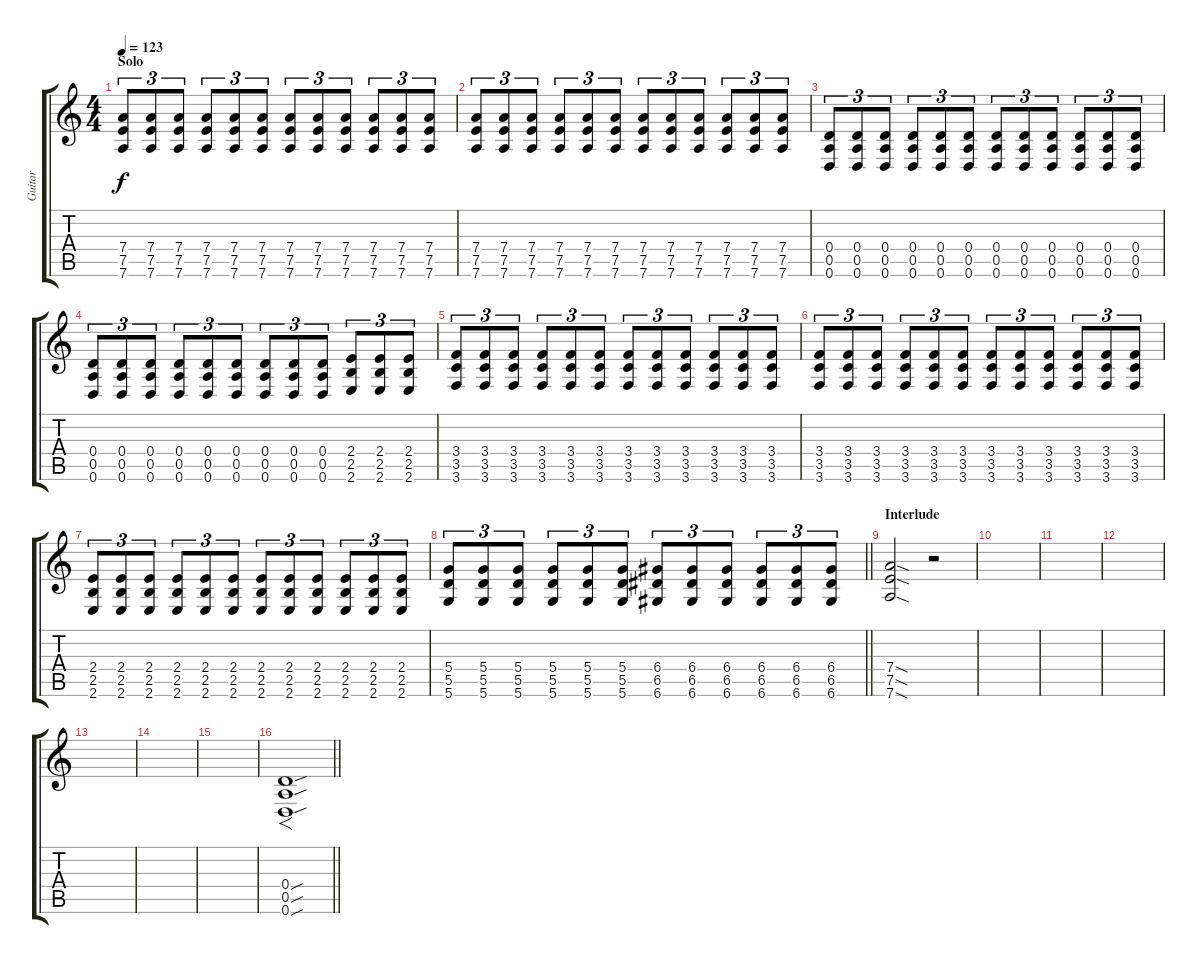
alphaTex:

\track ("Guitar" "Guitar") {instrument distortionguitar}
\staff {score tabs}
\tuning (E4 B3 G3 D3 A2 D2) {hide}
\ts (4 4)
\section ("" "Solo")
\tempo 123
\clef g2
\ks c
(7.4 7.5 7.6).8{tu (3 2) dy f} (7.4 7.5 7.6).8{tu (3 2)} (7.4 7.5 7.6).8{tu (3 2)} (7.4 7.5 7.6).8{tu (3 2)} (7.4 7.5 7.6).8{tu (3 2)} (7.4 7.5 7.6).8{tu (3 2)} (7.4 7.5 7.6).8{tu (3 2)} (7.4 7.5 7.6).8{tu (3 2)} (7.4 7.5 7.6).8{tu (3 2)} (7.4 7.5 7.6).8{tu (3 2)} (7.4 7.5 7.6).8{tu (3 2)} (7.4 7.5 7.6).8{tu (3 2)} |
(7.4 7.5 7.6).8{tu (3 2)} (7.4 7.5 7.6).8{tu (3 2)} (7.4 7.5 7.6).8{tu (3 2)} (7.4 7.5 7.6).8{tu (3 2)} (7.4 7.5 7.6).8{tu (3 2)} (7.4 7.5 7.6).8{tu (3 2)} (7.4 7.5 7.6).8{tu (3 2)} (7.4 7.5 7.6).8{tu (3 2)} (7.4 7.5 7.6).8{tu (3 2)} (7.4 7.5 7.6).8{tu (3 2)} (7.4 7.5 7.6).8{tu (3 2)} (7.4 7.5 7.6).8{tu (3 2)} |
(0.4 0.5 0.6).8{tu (3 2)} (0.4 0.5 0.6).8{tu (3 2)} (0.4 0.5 0.6).8{tu (3 2)} (0.4 0.5 0.6).8{tu (3 2)} (0.4 0.5 0.6).8{tu (3 2)} (0.4 0.5 0.6).8{tu (3 2)} (0.4 0.5 0.6).8{tu (3 2)} (0.4 0.5 0.6).8{tu (3 2)} (0.4 0.5 0.6).8{tu (3 2)} (0.4 0.5 0.6).8{tu (3 2)} (0.4 0.5 0.6).8{tu (3 2)} (0.4 0.5 0.6).8{tu (3 2)} |
(0.4 0.5 0.6).8{tu (3 2)} (0.4 0.5 0.6).8{tu (3 2)} (0.4 0.5 0.6).8{tu (3 2)} (0.4 0.5 0.6).8{tu (3 2)} (0.4 0.5 0.6).8{tu (3 2)} (0.4 0.5 0.6).8{tu (3 2)} (0.4 0.5 0.6).8{tu (3 2)} (0.4 0.5 0.6).8{tu (3 2)} (0.4 0.5 0.6).8{tu (3 2)} (2.4 2.5 2.6).8{tu (3 2)} (2.4 2.5 2.6).8{tu (3 2)} (2.4 2.5 2.6).8{tu (3 2)} |
(3.4 3.5 3.6).8{tu (3 2)} (3.4 3.5 3.6).8{tu (3 2)} (3.4 3.5 3.6).8{tu (3 2)} (3.4 3.5 3.6).8{tu (3 2)} (3.4 3.5 3.6).8{tu (3 2)} (3.4 3.5 3.6).8{tu (3 2)} (3.4 3.5 3.6).8{tu (3 2)} (3.4 3.5 3.6).8{tu (3 2)} (3.4 3.5 3.6).8{tu (3 2)} (3.4 3.5 3.6).8{tu (3 2)} (3.4 3.5 3.6).8{tu (3 2)} (3.4 3.5 3.6).8{tu (3 2)} |
(3.4 3.5 3.6).8{tu (3 2)} (3.4 3.5 3.6).8{tu (3 2)} (3.4 3.5 3.6).8{tu (3 2)} (3.4 3.5 3.6).8{tu (3 2)} (3.4 3.5 3.6).8{tu (3 2)} (3.4 3.5 3.6).8{tu (3 2)} (3.4 3.5 3.6).8{tu (3 2)} (3.4 3.5 3.6).8{tu (3 2)} (3.4 3.5 3.6).8{tu (3 2)} (3.4 3.5 3.6).8{tu (3 2)} (3.4 3.5 3.6).8{tu (3 2)} (3.4 3.5 3.6).8{tu (3 2)} |
(2.4 2.5 2.6).8{tu (3 2)} (2.4 2.5 2.6).8{tu (3 2)} (2.4 2.5 2.6).8{tu (3 2)} (2.4 2.5 2.6).8{tu (3 2)} (2.4 2.5 2.6).8{tu (3 2)} (2.4 2.5 2.6).8{tu (3 2)} (2.4 2.5 2.6).8{tu (3 2)} (2.4 2.5 2.6).8{tu (3 2)} (2.4 2.5 2.6).8{tu (3 2)} (2.4 2.5 2.6).8{tu (3 2)} (2.4 2.5 2.6).8{tu (3 2)} (2.4 2.5 2.6).8{tu (3 2)} |
\barLineRight lightlight
(5.4 5.5 5.6).8{tu (3 2)} (5.4 5.5 5.6).8{tu (3 2)} (5.4 5.5 5.6).8{tu (3 2)} (5.4 5.5 5.6).8{tu (3 2)} (5.4 5.5 5.6).8{tu (3 2)} (5.4 5.5 5.6).8{tu (3 2)} (6.4 6.5 6.6).8{tu (3 2)} (6.4 6.5 6.6).8{tu (3 2)} (6.4 6.5 6.6).8{tu (3 2)} (6.4 6.5 6.6).8{tu (3 2)} (6.4 6.5 6.6).8{tu (3 2)} (6.4 6.5 6.6).8{tu (3 2)} |
\section ("" "Interlude")
(7.4{sod} 7.5{sod} 7.6{sod}).2 r.2 |
|
|
|
|
|
|
\barLineRight lightlight
(0.4{sou} 0.5{sou} 0.6{sou}).1{f}
